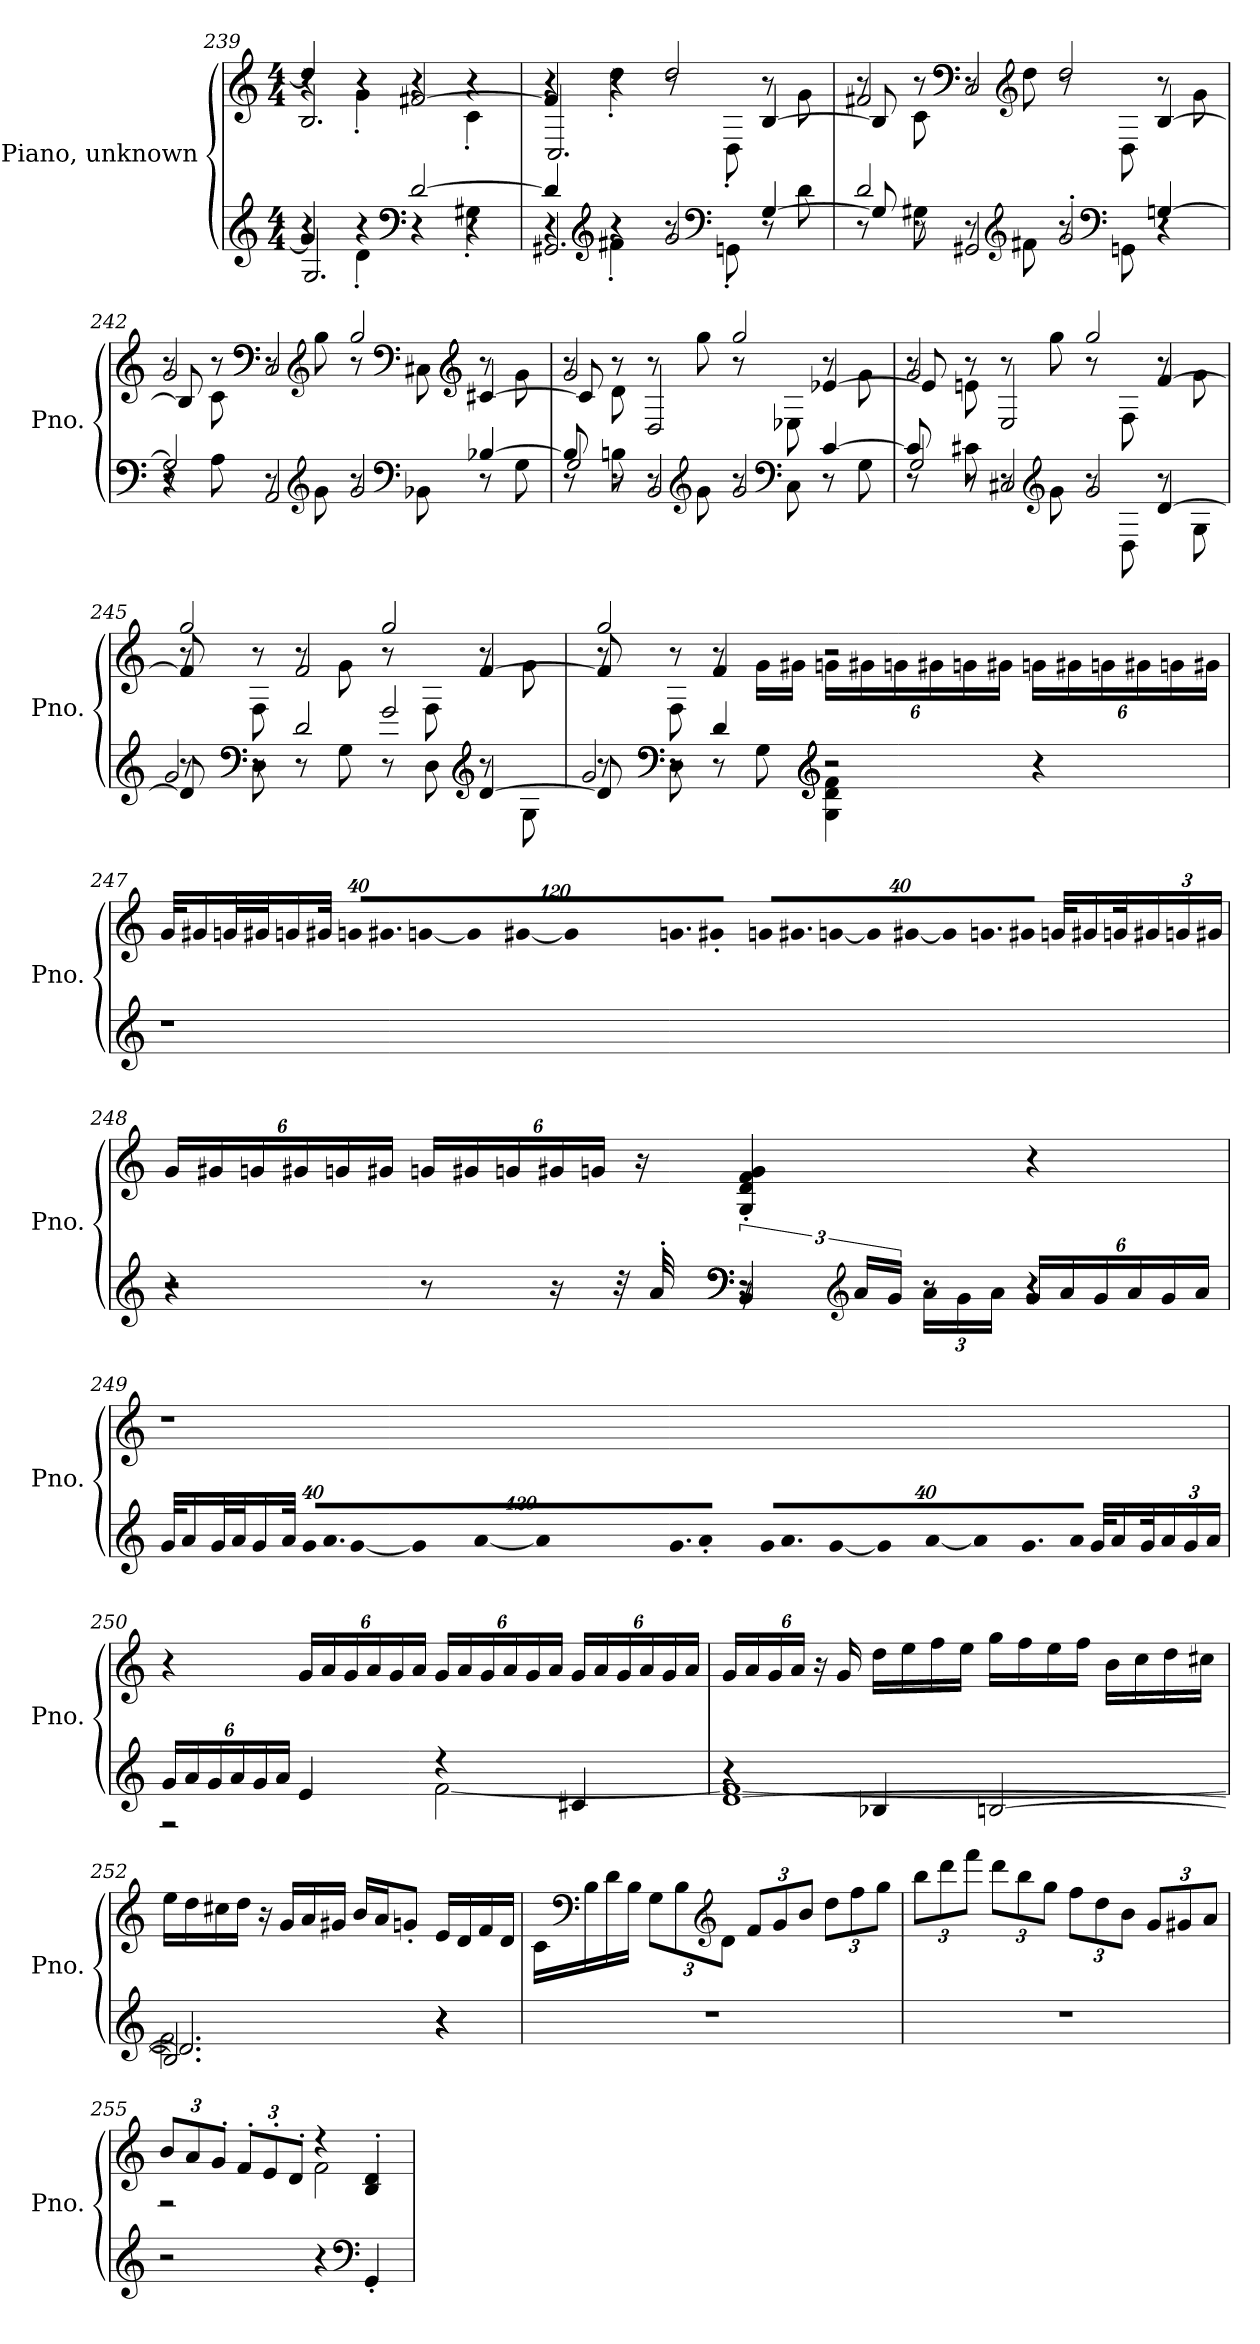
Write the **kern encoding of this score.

**kern	**kern
*part1	*part1
*staff2	*staff1
*I"Piano, unknown	*
*I'Pno.	*
*clefG2	*clefG2
*k[]	*k[]
*M4/4	*M4/4
=239	=239
*^	*^
*	*^	*	*^
4g/]	4r	2.G/	4dd/]	4r	2.B/
4r	4d'\	.	4r	4g'\	.
*clefF4	*	*	*	*	*
[2d/	4r	.	[2f#X/	4r	.
.	4G#X'\	4r	.	4c'\	4r
=240	=240	=240	=240	=240	=240
4d/]	4r	2.GG#X/	4f#/]	4r	2.C/
*clefG2	*	*	*	*	*
4r	4f#X'\	.	4r	4dd'\	.
2g/	8r	.	2dd/	8r	.
*clefF4	*	*	*	*	*
.	8GGn'\	.	.	8D'\	.
.	8r	[4G/	.	8r	[4B/
.	8d\	.	.	8g\	.
!!LO:LB:g=z	!!	!!
=241	=241	=241	=241	=241	=241
2d/	8r	8G/]	2f#X/	8r	8B/]
.	8G#X\	8r	.	8c\	8r
*	*	*	*clefF4	*	*
.	8r	2GG#X/	.	8r	2C/
*clefG2	*	*	*clefG2	*	*
.	8f#X\	.	.	8dd\	.
2g'/	8r	.	2dd/	8r	.
*clefF4	*	*	*	*	*
.	8GGn\	.	.	8D\	.
.	4r	[4Gn/	.	8r	[4B/
.	.	.	.	8g\	.
=242	=242	=242	=242	=242	=242
4r	8r	2G/]	2g/	8r	8B/]
.	8A\	.	.	8c\	8r
*	*	*	*clefF4	*	*
2AA/	8r	.	.	8r	2C/
*clefG2	*	*	*clefG2	*	*
.	8g\	.	.	8gg\	.
.	8r	2g/	2gg/	8r	.
*clefF4	*	*	*clefF4	*	*
.	8BB-X\	.	.	8C#X\	.
*	*	*	*clefG2	*	*
[4B-X/	8r	.	.	8r	[4c#X/
.	8G\	.	.	8g\	.
!!LO:LB:g=z	!!	!!
=243	=243	=243	=243	=243	=243
8B-/]	8r	2G/	2g/	8r	8c#/]
8r	8Bn\	.	.	8d\	8r
2BB/	8r	.	.	8r	2D/
*clefG2	*	*	*	*	*
.	8g\	.	.	8gg\	.
.	8r	2g/	2gg/	8r	.
*clefF4	*	*	*	*	*
.	8C\	.	.	8E-X\	.
[4c/	8r	.	.	8r	[4e-X/
.	8G\	.	.	8g\	.
=244	=244	=244	=244	=244	=244
8c/]	8r	2G/	2g/	8r	8e-/]
8r	8c#X\	.	.	8en\	8r
2C#X/	8r	.	.	8r	2E/
*clefG2	*	*	*	*	*
.	8g\	.	.	8gg\	.
.	8r	2g/	2gg/	8r	.
.	8D\	.	.	8F\	.
[4d/	8r	.	.	8r	[4f/
.	8G\	.	.	8g\	.
=245	=245	=245	=245	=245	=245
8d/]	8r	2g/	2gg/	8r	8f/]
*clefF4	*	*	*	*	*
8r	8D\	.	.	8F\	8r
2d/	8r	.	.	8r	2f/
.	8G\	.	.	8g\	.
.	8r	2g/	2gg/	8r	.
.	8D\	.	.	8F\	.
*clefG2	*	*	*	*	*
[4d/	8r	.	.	8r	[4f/
.	8G\	.	.	8g\	.
!!LO:LB:g=z	!!	!!
=246	=246	=246	=246	=246	=246
8d/]	8r	2g/	2gg/	8r	8f/]
*clefF4	*	*	*	*	*
8r	8D\	.	.	8F\	8r
4d/	8r	.	.	8r	4f/
.	8G\	.	.	16g\LL	.
.	.	.	.	16g#X\JJ	.
*clefG2	*	*	*	*	*
*	*	*	*	*Xbrackettup	*
2r	4G\ 4d\ 4f\	2r	2r	24gn\LL	2r
.	.	.	.	24g#X\	.
.	.	.	.	24gn\	.
.	.	.	.	24g#X\	.
.	.	.	.	24gn\	.
.	.	.	.	24g#X\JJ	.
.	4r	.	.	24gn\LL	.
.	.	.	.	24g#X\	.
.	.	.	.	24gn\	.
.	.	.	.	24g#X\	.
.	.	.	.	24gn\	.
.	.	.	.	24g#X\JJ	.
*v	*v	*v	*	*	*
*	*v	*v	*v
!!LO:LB:g=z
=247	=247
1r	32g/KLL
.	16g#X/
.	32gn/L
.	32g#X/J
.	16gn/
.	32g#X/JJk
!	!LO:N:vis=32
.	640%23gn/LLL
!	!LO:N:vis=32.
.	1920%103g#X/
!	!LO:N:vis=64
.	[960%17gn/L
!	!LO:N:vis=64
.	960%17g/]
!	!LO:N:vis=64
.	[960%17g#X/
!	!LO:N:vis=64
.	960%17g#/J]
.	1920ryy
!	!LO:N:vis=32.
.	1920%103gn/
!	!LO:N:vis=32
.	640%23g#X'/JJJ
!	!LO:N:vis=32
.	640%23gn/LLL
!	!LO:N:vis=32.
.	1920%103g#X/
!	!LO:N:vis=64
.	[960%17gn/L
!	!LO:N:vis=64
.	960%17g/]
!	!LO:N:vis=64
.	[960%17g#X/
!	!LO:N:vis=64
.	960%17g#/J]
!	!LO:N:vis=32.
.	1920%103gn/
!	!LO:N:vis=32
.	640%23g#X/JJJ
.	32gn/KLL
.	16g#X/
.	32gn/K
.	24g#X/
.	24gn/
.	24g#X/JJ
1920ryy	.
!!LO:LB:g=z
=248	=248
*^	*
*	*^	*
4r	2r	2r	24g/LL
.	.	.	24g#X/
.	.	.	24gn/
.	.	.	24g#X/
.	.	.	24gn/
.	.	.	24g#X/JJ
8r	.	.	24gn/LL
.	.	.	24g#X/
.	.	.	24gn/
*	*	*	*brackettup
16r	.	.	24g#X/
.	.	.	24gn/JJ
32r	.	.	.
.	.	.	24r
32a'/	.	.	.
*clefF4	*	*	*
24r	8r	4BB/	4G/' 4d/' 4f/' 4g/'
*clefG2	*	*	*
24a/LL	.	.	.
24g/JJ	.	.	.
*	*Xbrackettup	*	*
8r	24a\LL	.	.
.	24g\	.	.
.	24a\JJ	.	.
24g/LL	4r	4r	4r
24a/	.	.	.
24g/	.	.	.
24a/	.	.	.
24g/	.	.	.
24a/JJ	.	.	.
*v	*v	*v	*
!!LO:PB:g=z
=249	=249
32g/KLL	1r
16a/	.
32g/L	.
32a/J	.
16g/	.
32a/JJk	.
!LO:N:vis=32	!
640%23g/LLL	.
!LO:N:vis=32.	!
1920%103a/	.
!LO:N:vis=64	!
[960%17g/L	.
!LO:N:vis=64	!
960%17g/]	.
!LO:N:vis=64	!
[960%17a/	.
!LO:N:vis=64	!
960%17a/J]	.
1920ryy	.
!LO:N:vis=32.	!
1920%103g/	.
!LO:N:vis=32	!
640%23a'/JJJ	.
!LO:N:vis=32	!
640%23g/LLL	.
!LO:N:vis=32.	!
1920%103a/	.
!LO:N:vis=64	!
[960%17g/L	.
!LO:N:vis=64	!
960%17g/]	.
!LO:N:vis=64	!
[960%17a/	.
!LO:N:vis=64	!
960%17a/J]	.
!LO:N:vis=32.	!
1920%103g/	.
!LO:N:vis=32	!
640%23a/JJJ	.
32g/KLL	.
16a/	.
32g/K	.
24a/	.
24g/	.
24a/JJ	.
.	1920ryy
!!LO:LB:g=z
=250	=250
*^	*
24g/LL	2r	4r
24a/	.	.
24g/	.	.
24a/	.	.
24g/	.	.
24a/JJ	.	.
*	*	*Xbrackettup
4e/	.	24g/LL
.	.	24a/
.	.	24g/
.	.	24a/
.	.	24g/
.	.	24a/JJ
4r	[2f\	24g/LL
.	.	24a/
.	.	24g/
.	.	24a/
.	.	24g/
.	.	24a/JJ
4c#X/	.	24g/LL
.	.	24a/
.	.	24g/
.	.	24a/
.	.	24g/
.	.	24a/JJ
=251	=251	=251
*	*^	*
4r	1f_	[1d	24g/LL
.	.	.	24a/
.	.	.	24g/
*	*	*	*brackettup
.	.	.	24a/JJ
.	.	.	24r
.	.	.	24g/
4B-X/	.	.	16dd\LL
.	.	.	16ee\
.	.	.	16ff\
.	.	.	16ee\JJ
[2Bn/	.	.	16gg\LL
.	.	.	16ff\
.	.	.	16ee\
.	.	.	16ff\JJ
.	.	.	16b\LL
.	.	.	16cc\
.	.	.	16dd\
.	.	.	16cc#X\JJ
!!LO:LB:g=z
=252	=252	=252	=252
2.B/]	2.f\]	2.d/]	16ee\LL
.	.	.	16dd\
.	.	.	16cc#X\
.	.	.	16dd\JJ
.	.	.	16r
.	.	.	16g/LL
.	.	.	16a/
.	.	.	16g#X/JJ
.	.	.	16b/LL
.	.	.	16a/J
.	.	.	8gn'/J
4r	4r	4r	16e/LL
.	.	.	16d/
.	.	.	16f/
.	.	.	16d/JJ
*v	*v	*v	*
=253	=253
1r	16c\LL
*	*clefF4
.	16B\
.	16d\
.	16B\JJ
*	*Xbrackettup
.	12G\L
.	12B\
*	*clefG2
.	12d\J
.	12f/L
.	12g/
.	12b/J
.	12dd\L
.	12ff\
.	12gg\J
!!LO:LB:g=z
=254	=254
1r	12bb\L
.	12ddd\
.	12fff\J
.	12ddd\L
.	12bb\
.	12gg\J
.	12ff\L
.	12dd\
.	12b\J
.	12g/L
.	12g#X/
.	12a/J
=255	=255
*	*^
2r	12b/L	2r
.	12a/	.
.	12g'/J	.
.	12f'/L	.
.	12e'/	.
.	12d'/J	.
4r	4r	2f\
*clefF4	*	*
4GG'/	4B/' 4d/'	.
*	*v	*v
=	=
*-	*-
